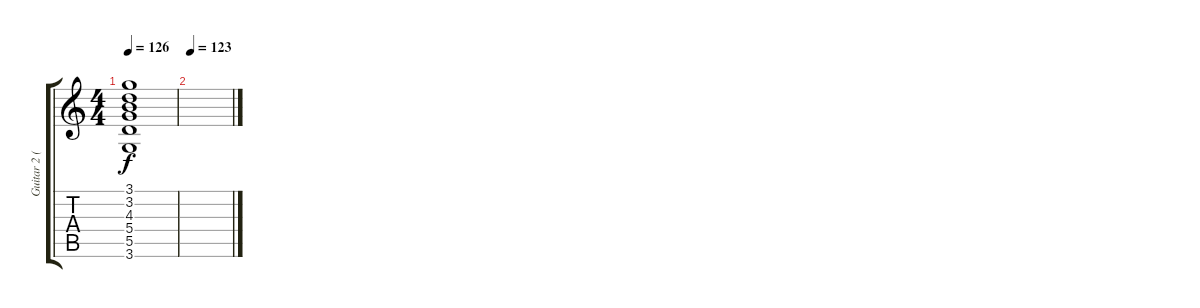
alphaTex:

\track ("Guitar 2 (overdrive)" "Guitar 2 (") {instrument overdrivenguitar}
\staff {score tabs}
\tuning (E4 B3 G3 D3 A2 E2) {hide}
\ts (4 4)
\tempo 126
\clef g2
\ks c
(3.1{t} 3.2{t} 4.3{t} 5.4{t} 5.5{t} 3.6{t}).1{dy f} |
\tempo 123
